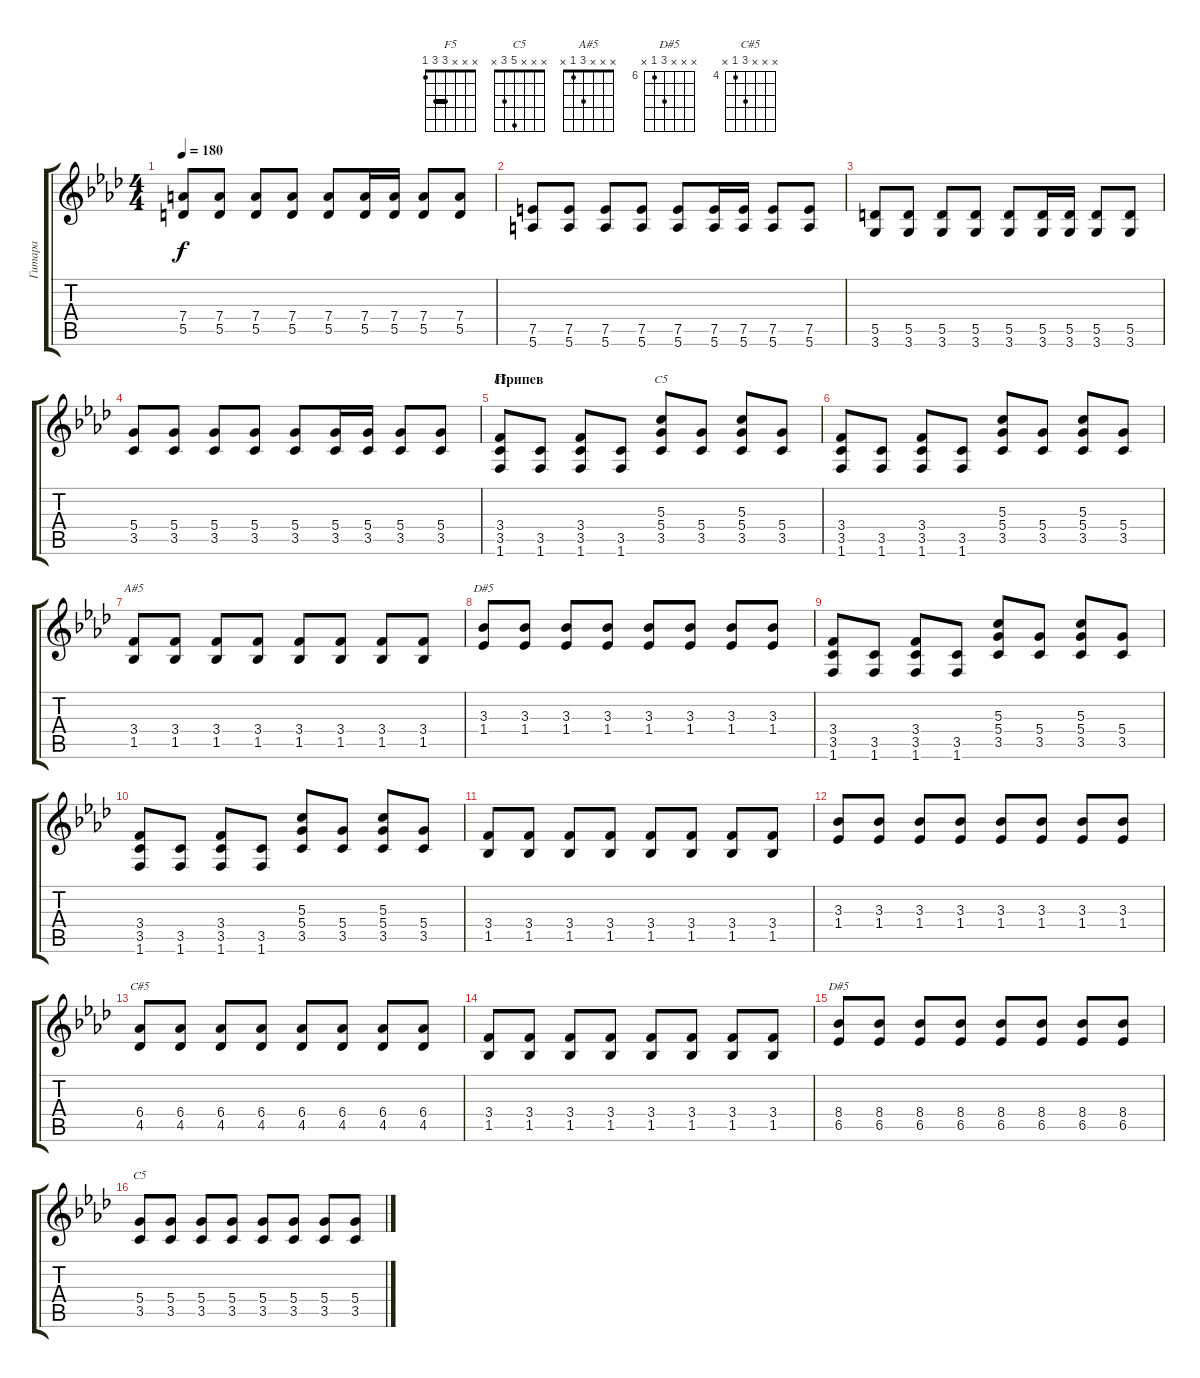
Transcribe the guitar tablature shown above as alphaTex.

\track ("Гитара" "Гитара") {instrument distortionguitar}
\staff {score tabs}
\tuning (E4 B3 G3 D3 A2 E2) {hide}
\chord ("F5" x x x 3 3 1) {barre 3}
\chord ("C5" x x 5 5 3 x) {barre 5}
\chord ("A#5" x x x 3 1 x)
\chord ("D#5" x x 3 1 x x)
\chord ("C#5" x x x 6 4 x) {firstfret 4}
\chord ("D#5" x x x 8 6 x) {firstfret 6}
\chord ("C5" x x x 5 3 x)
\ts (4 4)
\tempo 180
\clef g2
\ks ab
(7.4 5.5).8{dy f} (7.4 5.5).8 (7.4 5.5).8 (7.4 5.5).8 (7.4 5.5).8 (7.4 5.5).16 (7.4 5.5).16 (7.4 5.5).8 (7.4 5.5).8 |
(7.5 5.6).8 (7.5 5.6).8 (7.5 5.6).8 (7.5 5.6).8 (7.5 5.6).8 (7.5 5.6).16 (7.5 5.6).16 (7.5 5.6).8 (7.5 5.6).8 |
(5.5 3.6).8 (5.5 3.6).8 (5.5 3.6).8 (5.5 3.6).8 (5.5 3.6).8 (5.5 3.6).16 (5.5 3.6).16 (5.5 3.6).8 (5.5 3.6).8 |
(5.4 3.5).8 (5.4 3.5).8 (5.4 3.5).8 (5.4 3.5).8 (5.4 3.5).8 (5.4 3.5).16 (5.4 3.5).16 (5.4 3.5).8 (5.4 3.5).8 |
\section ("" "Припев")
(3.4 3.5 1.6).8{ch "F5"} (3.5 1.6).8 (3.4 3.5 1.6).8 (3.5 1.6).8 (5.3 5.4 3.5).8{ch "C5"} (5.4 3.5).8 (5.3 5.4 3.5).8 (5.4 3.5).8 |
(3.4 3.5 1.6).8 (3.5 1.6).8 (3.4 3.5 1.6).8 (3.5 1.6).8 (5.3 5.4 3.5).8 (5.4 3.5).8 (5.3 5.4 3.5).8 (5.4 3.5).8 |
(3.4 1.5).8{ch "A#5"} (3.4 1.5).8 (3.4 1.5).8 (3.4 1.5).8 (3.4 1.5).8 (3.4 1.5).8 (3.4 1.5).8 (3.4 1.5).8 |
(3.3 1.4).8{ch "D#5"} (3.3 1.4).8 (3.3 1.4).8 (3.3 1.4).8 (3.3 1.4).8 (3.3 1.4).8 (3.3 1.4).8 (3.3 1.4).8 |
(3.4 3.5 1.6).8 (3.5 1.6).8 (3.4 3.5 1.6).8 (3.5 1.6).8 (5.3 5.4 3.5).8 (5.4 3.5).8 (5.3 5.4 3.5).8 (5.4 3.5).8 |
(3.4 3.5 1.6).8 (3.5 1.6).8 (3.4 3.5 1.6).8 (3.5 1.6).8 (5.3 5.4 3.5).8 (5.4 3.5).8 (5.3 5.4 3.5).8 (5.4 3.5).8 |
(3.4 1.5).8 (3.4 1.5).8 (3.4 1.5).8 (3.4 1.5).8 (3.4 1.5).8 (3.4 1.5).8 (3.4 1.5).8 (3.4 1.5).8 |
(3.3 1.4).8 (3.3 1.4).8 (3.3 1.4).8 (3.3 1.4).8 (3.3 1.4).8 (3.3 1.4).8 (3.3 1.4).8 (3.3 1.4).8 |
(6.4 4.5).8{ch "C#5"} (6.4 4.5).8 (6.4 4.5).8 (6.4 4.5).8 (6.4 4.5).8 (6.4 4.5).8 (6.4 4.5).8 (6.4 4.5).8 |
(3.4 1.5).8 (3.4 1.5).8 (3.4 1.5).8 (3.4 1.5).8 (3.4 1.5).8 (3.4 1.5).8 (3.4 1.5).8 (3.4 1.5).8 |
(8.4 6.5).8{ch "D#5"} (8.4 6.5).8 (8.4 6.5).8 (8.4 6.5).8 (8.4 6.5).8 (8.4 6.5).8 (8.4 6.5).8 (8.4 6.5).8 |
(5.4 3.5).8{ch "C5"} (5.4 3.5).8 (5.4 3.5).8 (5.4 3.5).8 (5.4 3.5).8 (5.4 3.5).8 (5.4 3.5).8 (5.4 3.5).8
